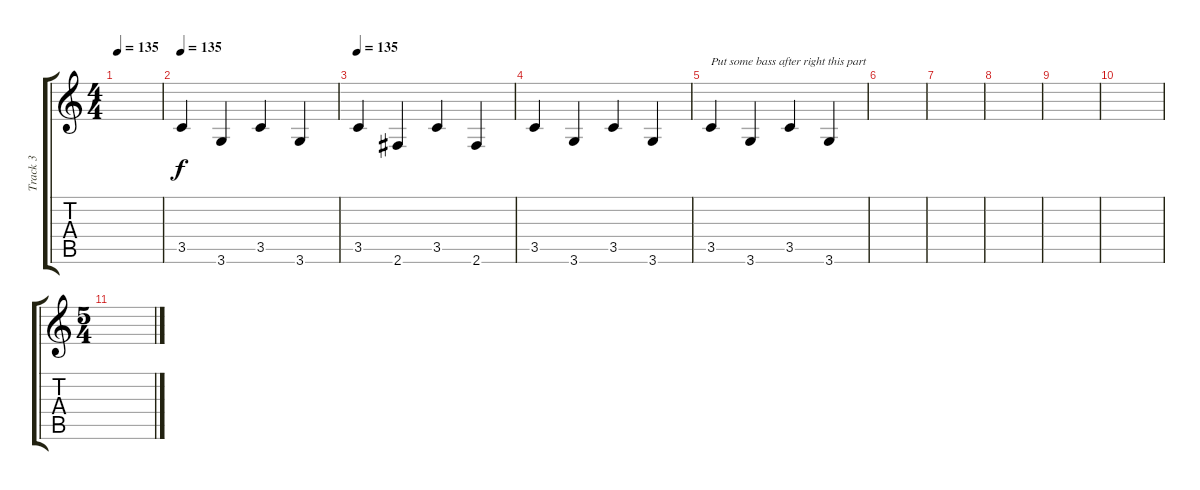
\track ("Track 3" "Track 3") {instrument electricbassfinger}
\staff {score tabs}
\tuning (E4 B3 G3 D3 A2 E2) {hide}
\ts (4 4)
\tempo 135
\clef g2
\ks c
|
\tempo 135
3.5.4 3.6.4 3.5.4 3.6.4 |
\tempo 135
3.5.4 2.6.4 3.5.4 2.6.4 |
3.5.4 3.6.4 3.5.4 3.6.4 |
3.5.4{txt "Put some bass after right this part"} 3.6.4 3.5.4 3.6.4 |
|
|
|
|
|
\ts (5 4)
